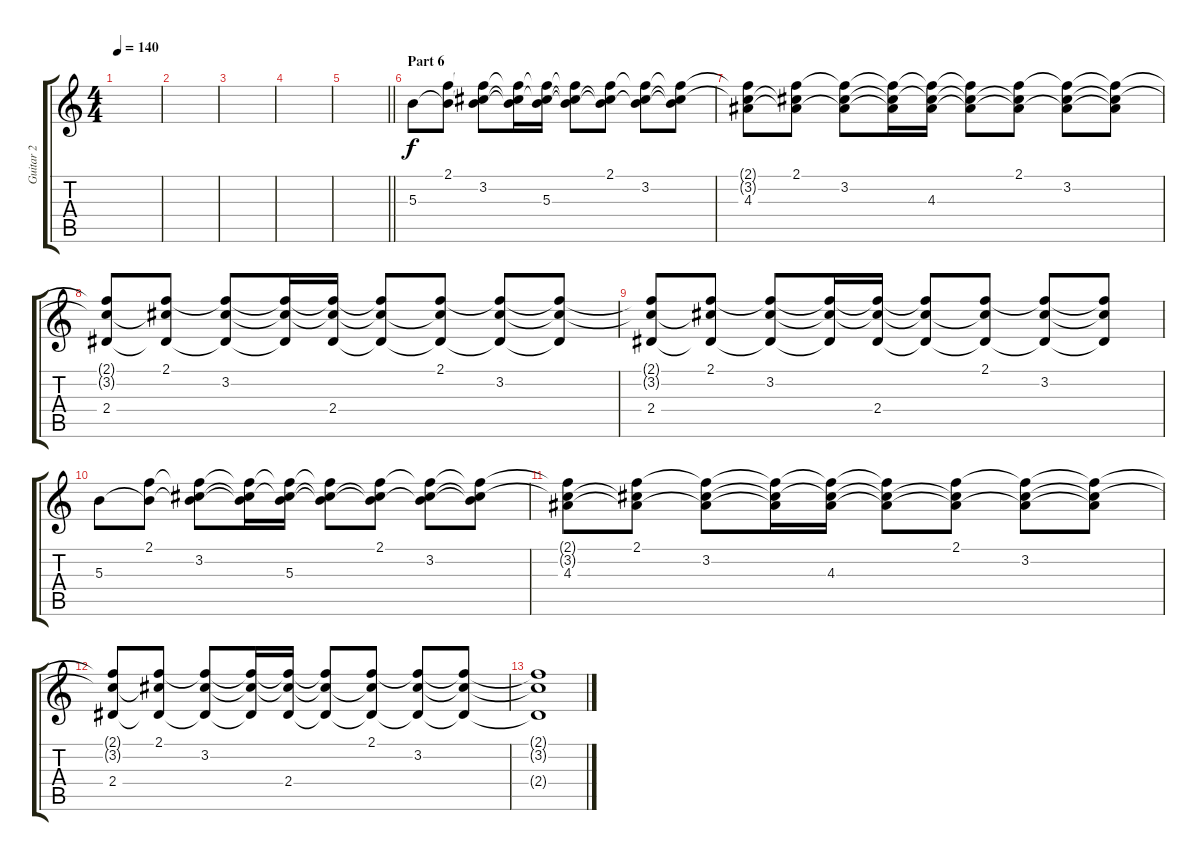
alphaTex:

\track ("Guitar 2" "Guitar 2") {instrument acousticguitarsteel}
\staff {score tabs}
\tuning (Eb4 Bb3 Gb3 Db3 Ab2 Eb2) {hide}
\ts (4 4)
\tempo 140
\clef g2
\ks c
|
|
|
|
\barLineRight lightlight
|
\section ("" "Part 6")
5.3.8 (2.1 5.3{t}).8 (2.1{t} 3.2 5.3{t}).8 (2.1{t} 3.2{t} 5.3{t}).16 (2.1{t} 3.2{t} 5.3).16 (2.1{t} 3.2{t} 5.3{t}).8 (2.1 3.2{t} 5.3{t}).8 (2.1{t} 3.2 5.3{t}).8 (2.1{t} 3.2{t} 5.3{t}).8 |
(2.1{t} 3.2{t} 4.3).8 (2.1 3.2{t} 4.3{t}).8 (2.1{t} 3.2 4.3{t}).8 (2.1{t} 3.2{t} 4.3{t}).16 (2.1{t} 3.2{t} 4.3).16 (2.1{t} 3.2{t} 4.3{t}).8 (2.1 3.2{t} 4.3{t}).8 (2.1{t} 3.2 4.3{t}).8 (2.1{t} 3.2{t} 4.3{t}).8 |
(2.1{t} 3.2{t} 2.4).8 (2.1 3.2{t} 2.4{t}).8 (2.1{t} 3.2 2.4{t}).8 (2.1{t} 3.2{t} 2.4{t}).16 (2.1{t} 3.2{t} 2.4).16 (2.1{t} 3.2{t} 2.4{t}).8 (2.1 3.2{t} 2.4{t}).8 (2.1{t} 3.2 2.4{t}).8 (2.1{t} 3.2{t} 2.4{t}).8 |
(2.1{t} 3.2{t} 2.4).8 (2.1 3.2{t} 2.4{t}).8 (2.1{t} 3.2 2.4{t}).8 (2.1{t} 3.2{t} 2.4{t}).16 (2.1{t} 3.2{t} 2.4).16 (2.1{t} 3.2{t} 2.4{t}).8 (2.1 3.2{t} 2.4{t}).8 (2.1{t} 3.2 2.4{t}).8 (2.1{t} 3.2{t} 2.4{t}).8 |
5.3.8 (2.1 5.3{t}).8 (2.1{t} 3.2 5.3{t}).8 (2.1{t} 3.2{t} 5.3{t}).16 (2.1{t} 3.2{t} 5.3).16 (2.1{t} 3.2{t} 5.3{t}).8 (2.1 3.2{t} 5.3{t}).8 (2.1{t} 3.2 5.3{t}).8 (2.1{t} 3.2{t} 5.3{t}).8 |
(2.1{t} 3.2{t} 4.3).8 (2.1 3.2{t} 4.3{t}).8 (2.1{t} 3.2 4.3{t}).8 (2.1{t} 3.2{t} 4.3{t}).16 (2.1{t} 3.2{t} 4.3).16 (2.1{t} 3.2{t} 4.3{t}).8 (2.1 3.2{t} 4.3{t}).8 (2.1{t} 3.2 4.3{t}).8 (2.1{t} 3.2{t} 4.3{t}).8 |
(2.1{t} 3.2{t} 2.4).8 (2.1 3.2{t} 2.4{t}).8 (2.1{t} 3.2 2.4{t}).8 (2.1{t} 3.2{t} 2.4{t}).16 (2.1{t} 3.2{t} 2.4).16 (2.1{t} 3.2{t} 2.4{t}).8 (2.1 3.2{t} 2.4{t}).8 (2.1{t} 3.2 2.4{t}).8 (2.1{t} 3.2{t} 2.4{t}).8 |
(2.1{t} 3.2{t} 2.4{t}).1
